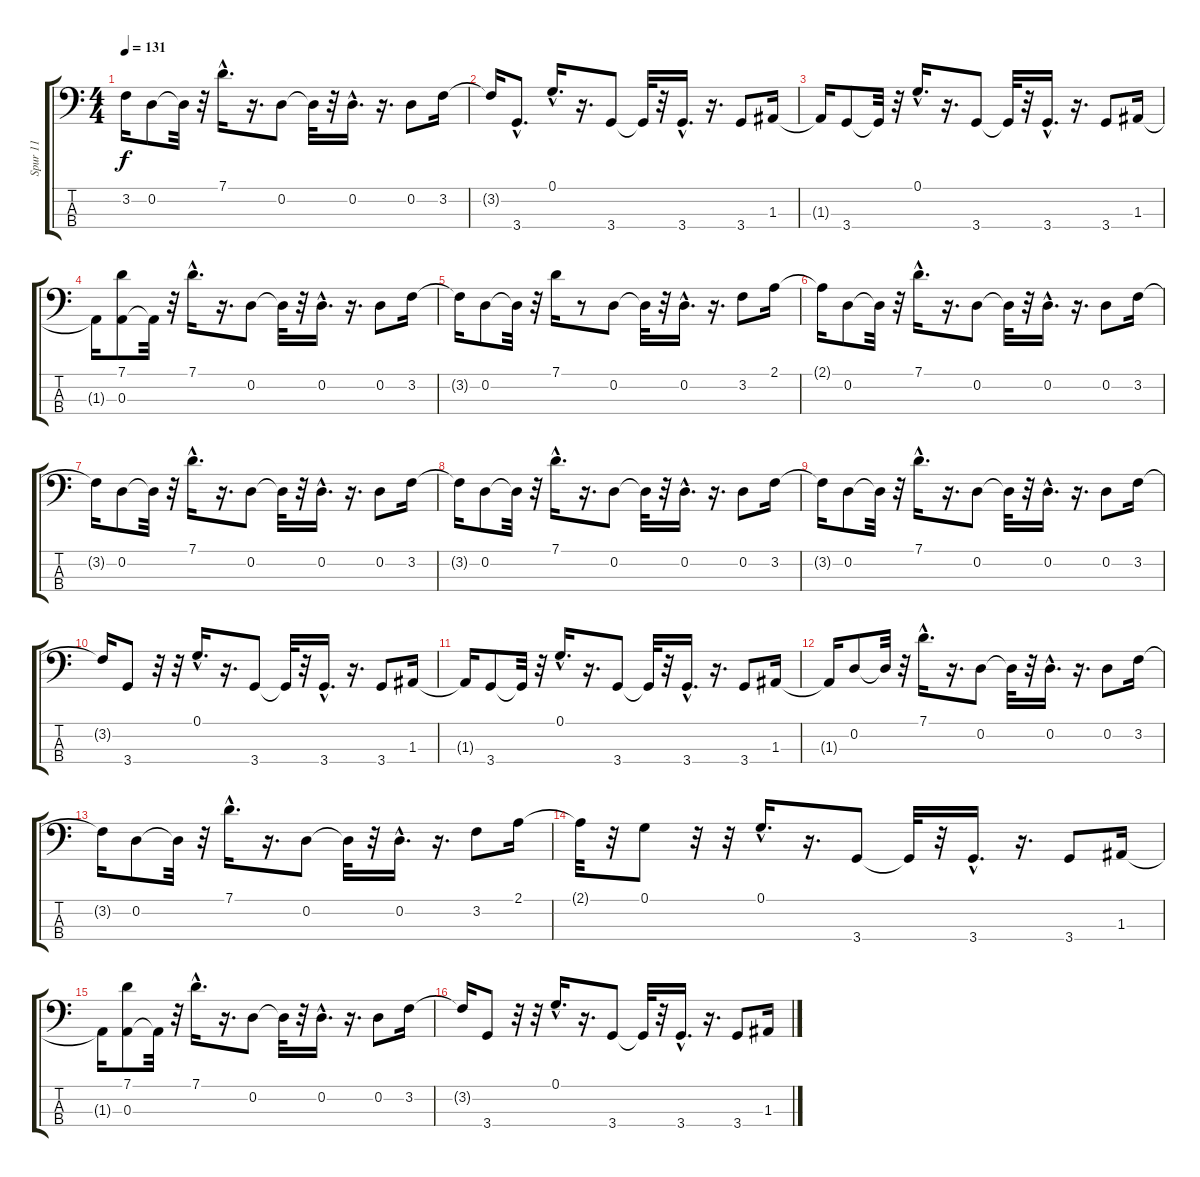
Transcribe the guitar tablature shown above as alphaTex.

\track ("Spur 11" "Spur 11") {instrument synthbass2}
\staff {score tabs}
\tuning (G2 D2 A1 E1) {hide}
\ts (4 4)
\tempo 131
\clef f4
\ks c
3.2{t}.16{dy f} 0.2.8 0.2{t}.32 r.32 7.1{hac}.16{d} r.16{d} 0.2.8 0.2{t}.32 r.32 0.2{hac}.16{d} r.16{d} 0.2.8 3.2.16 |
3.2{t}.16 3.4{hac}.8{d} 0.1{hac}.16{d} r.16{d} 3.4.8 3.4{t}.32 r.32 3.4{hac}.16{d} r.16{d} 3.4.8 1.3.16 |
1.3{t}.16 3.4.8 3.4{t}.32 r.32 0.1{hac}.16{d} r.16{d} 3.4.8 3.4{t}.32 r.32 3.4{hac}.16{d} r.16{d} 3.4.8 1.3.16 |
1.3{t}.16 (7.1 0.3).8 0.3{t}.32 r.32 7.1{hac}.16{d} r.16{d} 0.2.8 0.2{t}.32 r.32 0.2{hac}.16{d} r.16{d} 0.2.8 3.2.16 |
3.2{t}.16 0.2.8 0.2{t}.32 r.32 7.1.16 r.8 0.2.8 0.2{t}.32 r.32 0.2{hac}.16{d} r.16{d} 3.2.8 2.1.16 |
2.1{t}.16 0.2.8 0.2{t}.32 r.32 7.1{hac}.16{d} r.16{d} 0.2.8 0.2{t}.32 r.32 0.2{hac}.16{d} r.16{d} 0.2.8 3.2.16 |
3.2{t}.16 0.2.8 0.2{t}.32 r.32 7.1{hac}.16{d} r.16{d} 0.2.8 0.2{t}.32 r.32 0.2{hac}.16{d} r.16{d} 0.2.8 3.2.16 |
3.2{t}.16 0.2.8 0.2{t}.32 r.32 7.1{hac}.16{d} r.16{d} 0.2.8 0.2{t}.32 r.32 0.2{hac}.16{d} r.16{d} 0.2.8 3.2.16 |
3.2{t}.16 0.2.8 0.2{t}.32 r.32 7.1{hac}.16{d} r.16{d} 0.2.8 0.2{t}.32 r.32 0.2{hac}.16{d} r.16{d} 0.2.8 3.2.16 |
3.2{t}.16 3.4.8 r.32 r.32 0.1{hac}.16{d} r.16{d} 3.4.8 3.4{t}.32 r.32 3.4{hac}.16{d} r.16{d} 3.4.8 1.3.16 |
1.3{t}.16 3.4.8 3.4{t}.32 r.32 0.1{hac}.16{d} r.16{d} 3.4.8 3.4{t}.32 r.32 3.4{hac}.16{d} r.16{d} 3.4.8 1.3.16 |
1.3{t}.16 0.2.8 0.2{t}.32 r.32 7.1{hac}.16{d} r.16{d} 0.2.8 0.2{t}.32 r.32 0.2{hac}.16{d} r.16{d} 0.2.8 3.2.16 |
3.2{t}.16 0.2.8 0.2{t}.32 r.32 7.1{hac}.16{d} r.16{d} 0.2.8 0.2{t}.32 r.32 0.2{hac}.16{d} r.16{d} 3.2.8 2.1.16 |
2.1{t}.32 r.32 0.1.8 r.32 r.32 0.1{hac}.16{d} r.16{d} 3.4.8 3.4{t}.32 r.32 3.4{hac}.16{d} r.16{d} 3.4.8 1.3.16 |
1.3{t}.16 (7.1 0.3).8 0.3{t}.32 r.32 7.1{hac}.16{d} r.16{d} 0.2.8 0.2{t}.32 r.32 0.2{hac}.16{d} r.16{d} 0.2.8 3.2.16 |
3.2{t}.16 3.4.8 r.32 r.32 0.1{hac}.16{d} r.16{d} 3.4.8 3.4{t}.32 r.32 3.4{hac}.16{d} r.16{d} 3.4.8 1.3.16
